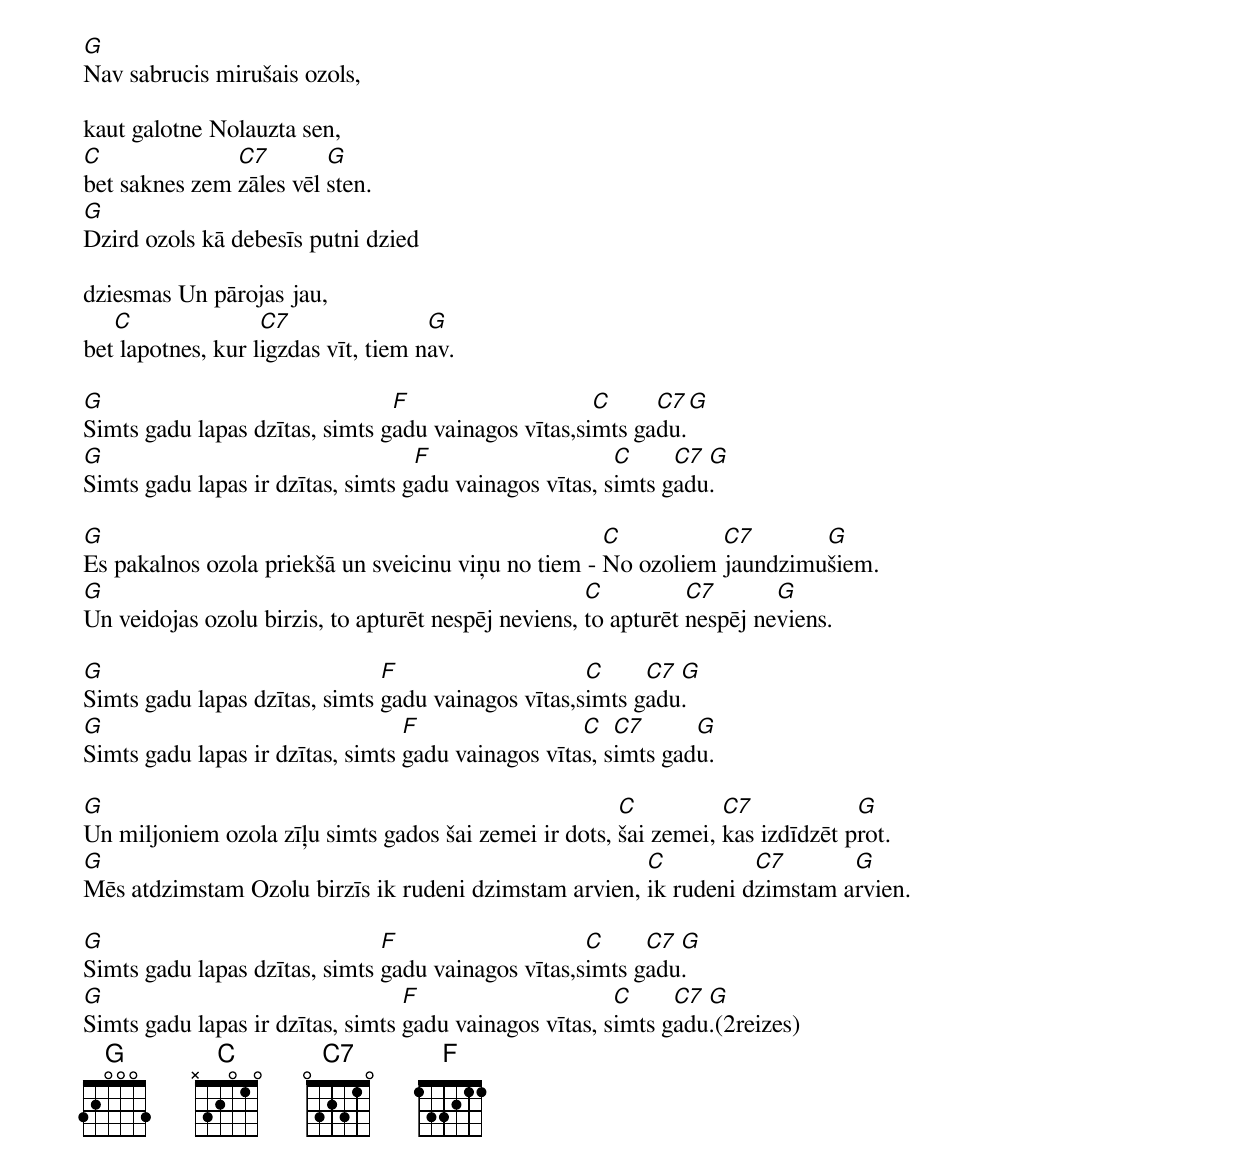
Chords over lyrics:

G
Nav sabrucis mirušais ozols,

kaut galotne Nolauzta sen,
C              C7        G
bet saknes zem zāles vēl sten.
G
Dzird ozols kā debesīs putni dzied

dziesmas Un pārojas jau,
   C               C7                G
bet lapotnes, kur ligzdas vīt, tiem nav.

G                               F                    C     C7 G
Simts gadu lapas dzītas, simts gadu vainagos vītas,simts gadu.
G                                  F                    C     C7 G
Simts gadu lapas ir dzītas, simts gadu vainagos vītas, simts gadu.

G                                                    C          C7       G
Es pakalnos ozola priekšā un sveicinu viņu no tiem - No ozoliem jaundzimušiem.
G                                                    C          C7       G
Un veidojas ozolu birzis, to apturēt nespēj neviens, to apturēt nespēj neviens.

G                              F                    C     C7 G
Simts gadu lapas dzītas, simts gadu vainagos vītas,simts gadu.
G                                 F                 C   C7      G
Simts gadu lapas ir dzītas, simts gadu vainagos vītas, simts gadu.

G                                                      C          C7            G
Un miljoniem ozola zīļu simts gados šai zemei ir dots, šai zemei, kas izdīdzēt prot.
G                                                      C          C7       G
Mēs atdzimstam Ozolu birzīs ik rudeni dzimstam arvien, ik rudeni dzimstam arvien.

G                              F                    C     C7 G
Simts gadu lapas dzītas, simts gadu vainagos vītas,simts gadu.
G                                 F                     C     C7 G
Simts gadu lapas ir dzītas, simts gadu vainagos vītas, simts gadu.(2reizes)
